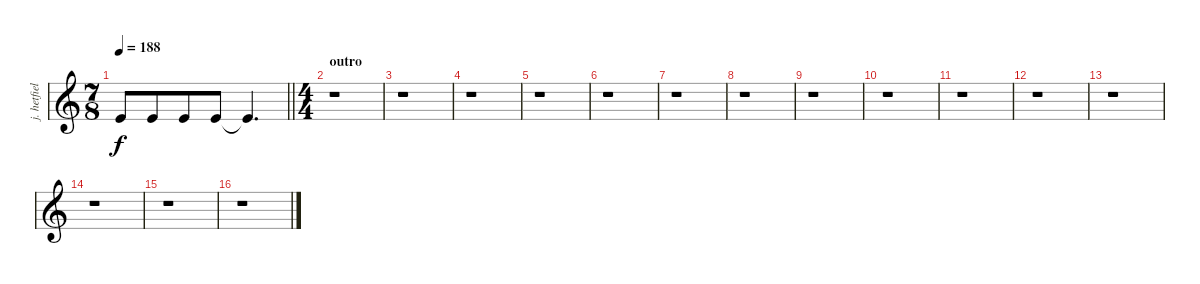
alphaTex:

\track ("j. hetfield - lead vocals" "j. hetfiel") {instrument cello}
\staff {score}
\tuning (E4 B3 G3 D3 A2 E2) {hide}
\ts (7 8)
\tempo 188
\clef g2
\barLineRight lightlight
\ks c
0.1.8{dy f} 0.1.8 0.1.8 0.1.8 0.1{t}.4{d} |
\ts (4 4)
\section ("" "outro")
r.1 |
r.1 |
r.1 |
r.1 |
r.1 |
r.1 |
r.1 |
r.1 |
r.1 |
r.1 |
r.1 |
r.1 |
r.1 |
r.1 |
r.1
